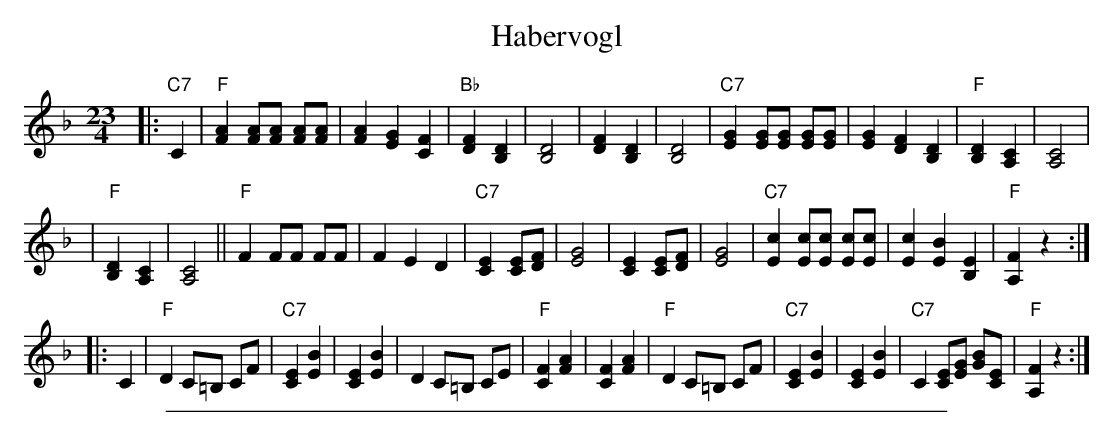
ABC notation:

X:1
T: Habervogl
M: 23/4
L: 1/8
K: F
|: "C7"C2 \
| "F"[A2F2] [AF][AF] [AF][AF] | [A2F2] [G2E2] [F2C2] \
| "Bb"[F2D2][D2B,2] | [D4B,4] | [F2D2][D2B,2] | [D4B,4] \
| "C7"[G2E2] [GE][GE] [GE][GE] | [G2E2] [F2D2] [D2B,2] \
| "F"[D2B,2][C2A,2] | [C4A,4] |
| "F"[D2B,2][C2A,2] | [C4A,4] \
||"F"F2 FF FF | F2 E2 D2 \
| "C7"[E2C2][EC][FD] | [G4E4] | [E2C2][EC][FD] | [G4E4] \
| "C7"[c2E2] [cE][cE] [cE][cE] | [c2E2] [B2E2] [E2B,2] | "F"[F2A,2] z2 :|
|: C2 \
| "F"D2 C=B, CF | "C7"[E2C2][B2E2] | [E2C2][B2E2] \
|    D2 C=B, CE | "F"[F2C2][A2F2] | [F2C2][A2F2] \
| "F"D2 C=B, CF | "C7"[E2C2][B2E2] | [E2C2][B2E2] \
| "C7"C2 [EC][GE] [BG][EC] | "F"[F2A,2] z2 :|
